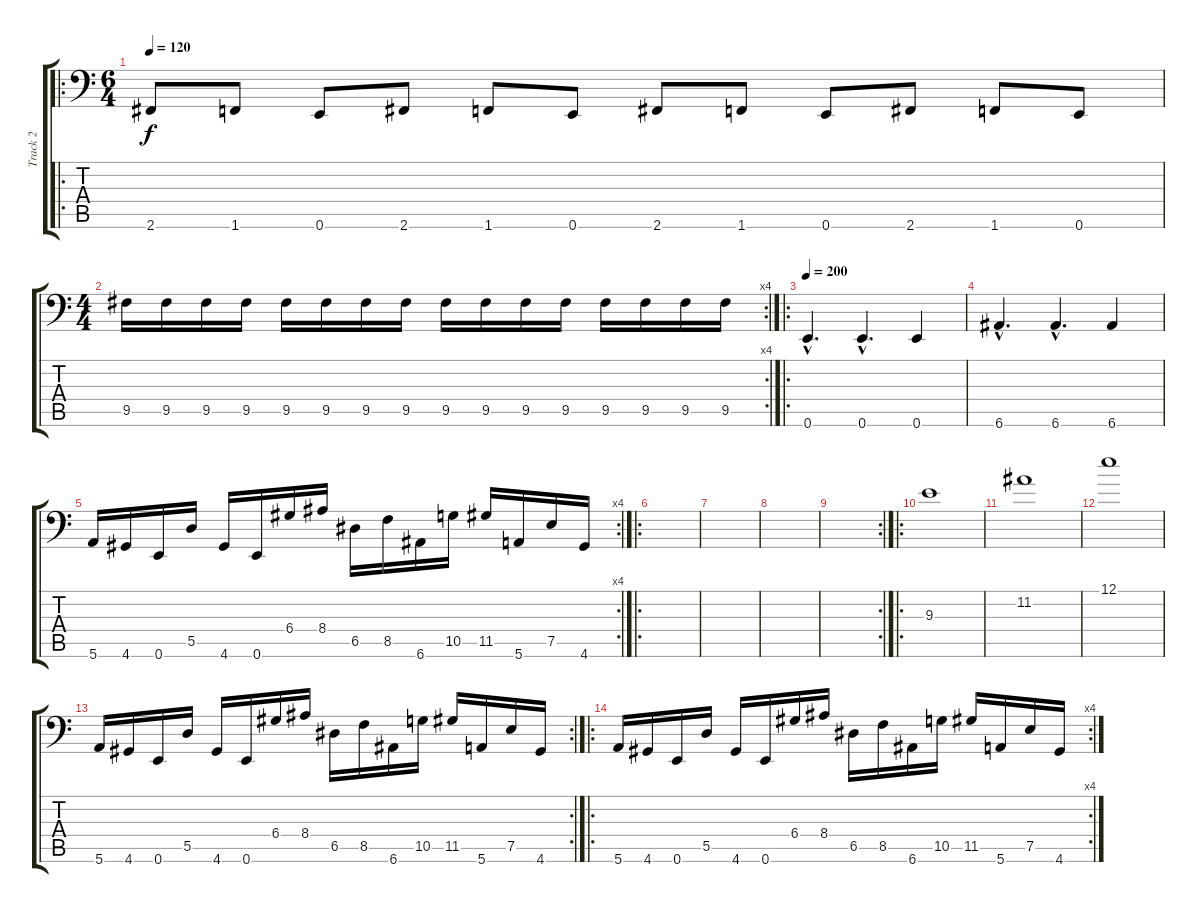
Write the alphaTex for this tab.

\track ("Track 2" "Track 2") {instrument electricbasspick}
\staff {score tabs}
\tuning (E3 B2 G2 D2 A1 E1) {hide}
\ro
\ts (6 4)
\tempo 120
\clef f4
\ks c
2.6.8{dy f instrument electricbasspick} 1.6.8 0.6.8 2.6.8 1.6.8 0.6.8 2.6.8 1.6.8 0.6.8 2.6.8 1.6.8 0.6.8 |
\rc 4
\ts (4 4)
9.5.16 9.5.16 9.5.16 9.5.16 9.5.16 9.5.16 9.5.16 9.5.16 9.5.16 9.5.16 9.5.16 9.5.16 9.5.16 9.5.16 9.5.16 9.5.16 |
\ro
\tempo 200
0.6{hac}.4{d} 0.6{hac}.4{d} 0.6.4 |
6.6{hac}.4{d} 6.6{hac}.4{d} 6.6.4 |
\rc 4
5.6.16 4.6.16 0.6.16 5.5.16 4.6.16 0.6.16 6.4.16 8.4.16 6.5.16 8.5.16 6.6.16 10.5.16 11.5.16 5.6.16 7.5.16 4.6.16 |
\ro
|
|
|
\rc 2
|
\ro
9.3.1 |
11.2.1 |
12.1.1 |
\rc 2
5.6.16 4.6.16 0.6.16 5.5.16 4.6.16 0.6.16 6.4.16 8.4.16 6.5.16 8.5.16 6.6.16 10.5.16 11.5.16 5.6.16 7.5.16 4.6.16 |
\ro
\rc 4
5.6.16 4.6.16 0.6.16 5.5.16 4.6.16 0.6.16 6.4.16 8.4.16 6.5.16 8.5.16 6.6.16 10.5.16 11.5.16 5.6.16 7.5.16 4.6.16
